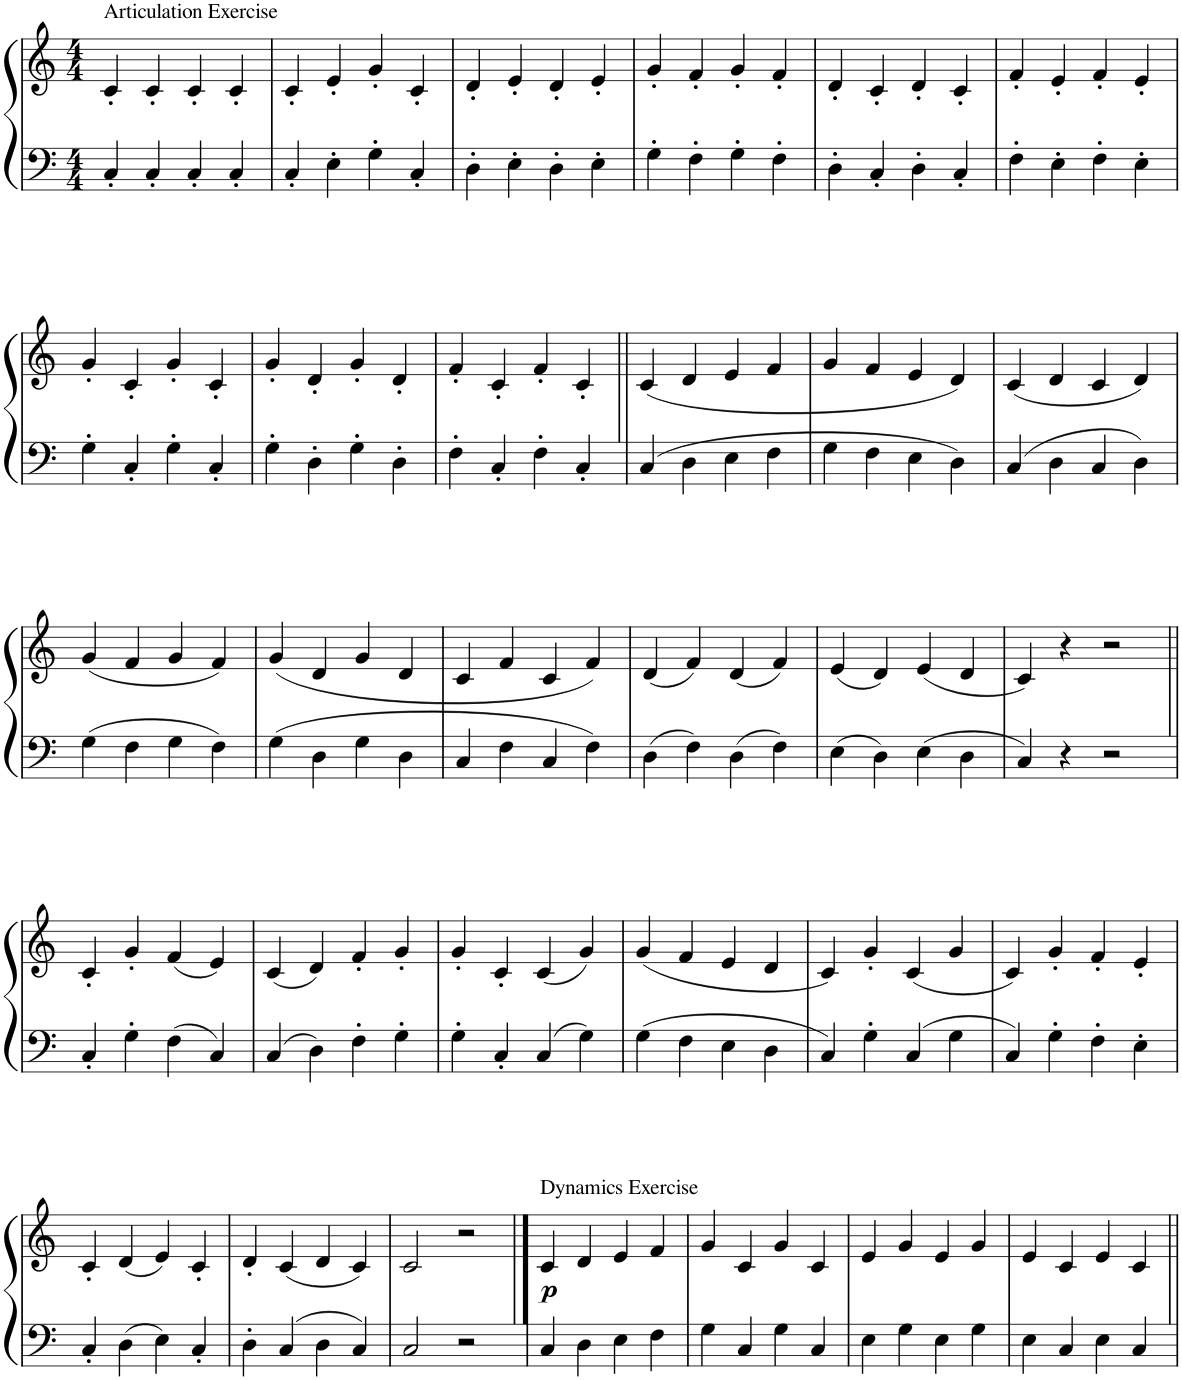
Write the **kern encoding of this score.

**kern	**kern	**dynam
*part1	*part1	*part1
*staff2	*staff1	*staff1/2
*I"Piano	*	*
*I'Pno	*	*
*clefF4	*clefG2	*
*k[]	*k[]	*
*M4/4	*M4/4	*
=1	=1	=1
!	!LO:TX:a:t=Articulation Exercise	!
4C'/	4c'/	.
4C'/	4c'/	.
4C'/	4c'/	.
4C'/	4c'/	.
=2	=2	=2
4C'/	4c'/	.
4E'\	4e'/	.
4G'\	4g'/	.
4C'/	4c'/	.
=3	=3	=3
4D'\	4d'/	.
4E'\	4e'/	.
4D'\	4d'/	.
4E'\	4e'/	.
=4	=4	=4
4G'\	4g'/	.
4F'\	4f'/	.
4G'\	4g'/	.
4F'\	4f'/	.
=5	=5	=5
4D'\	4d'/	.
4C'/	4c'/	.
4D'\	4d'/	.
4C'/	4c'/	.
=6	=6	=6
4F'\	4f'/	.
4E'\	4e'/	.
4F'\	4f'/	.
4E'\	4e'/	.
!!LO:LB:g=z
=7	=7	=7
4G'\	4g'/	.
4C'/	4c'/	.
4G'\	4g'/	.
4C'/	4c'/	.
=8	=8	=8
4G'\	4g'/	.
4D'\	4d'/	.
4G'\	4g'/	.
4D'\	4d'/	.
=9	=9	=9
4F'\	4f'/	.
4C'/	4c'/	.
4F'\	4f'/	.
4C'/	4c'/	.
=10||	=10||	=10||
4C/	(4c/	.
4D\	4d/	.
4E\	4e/	.
4F\	4f/	.
=11	=11	=11
4G\	4g/	.
4F\	4f/	.
4E\	4e/	.
4D\	4d/)	.
=12	=12	=12
4C/	(4c/	.
4D\	4d/	.
4C/	4c/	.
4D\	4d/)	.
!!LO:LB:g=z
=13	=13	=13
4G\	(4g/	.
4F\	4f/	.
4G\	4g/	.
4F\	4f/)	.
=14	=14	=14
4G\	(4g/	.
4D\	4d/	.
4G\	4g/	.
4D\	4d/	.
=15	=15	=15
4C/	4c/	.
4F\	4f/	.
4C/	4c/	.
4F\	4f/)	.
=16	=16	=16
4D\	(4d/	.
4F\	4f/)	.
4D\	(4d/	.
4F\	4f/)	.
=17	=17	=17
4E\	(4e/	.
4D\	4d/)	.
4E\	(4e/	.
4D\	4d/	.
=18	=18	=18
4C/	4c/)	.
4r	4r	.
2r	2r	.
!!LO:LB:g=z
=19||	=19||	=19||
4C'/	4c'/	.
4G'\	4g'/	.
4F\	(4f/	.
4C/	4e/)	.
=20	=20	=20
4C/	(4c/	.
4D\	4d/)	.
4F'\	4f'/	.
4G'\	4g'/	.
=21	=21	=21
4G'\	4g'/	.
4C'/	4c'/	.
4C/	(4c/	.
4G\	4g/)	.
=22	=22	=22
4G\	(4g/	.
4F\	4f/	.
4E\	4e/	.
4D\	4d/	.
=23	=23	=23
4C/	4c/)	.
4G'\	4g'/	.
4C/	(4c/	.
4G\	4g/	.
=24	=24	=24
4C/	4c/)	.
4G'\	4g'/	.
4F'\	4f'/	.
4E'\	4e'/	.
!!LO:LB:g=z
=25	=25	=25
4C'/	4c'/	.
4D\	(4d/	.
4E\	4e/)	.
4C'/	4c'/	.
=26	=26	=26
4D'\	4d'/	.
4C/	(4c/	.
4D\	4d/	.
4C/	4c/)	.
=27	=27	=27
2C/	2c/	.
2r	2r	.
==28	==28	==28
!	!LO:TX:a:t=Dynamics Exercise	!
!	!	!LO:DY:b
4C/	4c/	p
4D\	4d/	.
4E\	4e/	.
4F\	4f/	.
=29	=29	=29
4G\	4g/	.
4C/	4c/	.
4G\	4g/	.
4C/	4c/	.
=30	=30	=30
4E\	4e/	.
4G\	4g/	.
4E\	4e/	.
4G\	4g/	.
=31	=31	=31
4E\	4e/	.
4C/	4c/	.
4E\	4e/	.
4C/	4c/	.
=||	=||	=||
*-	*-	*-
